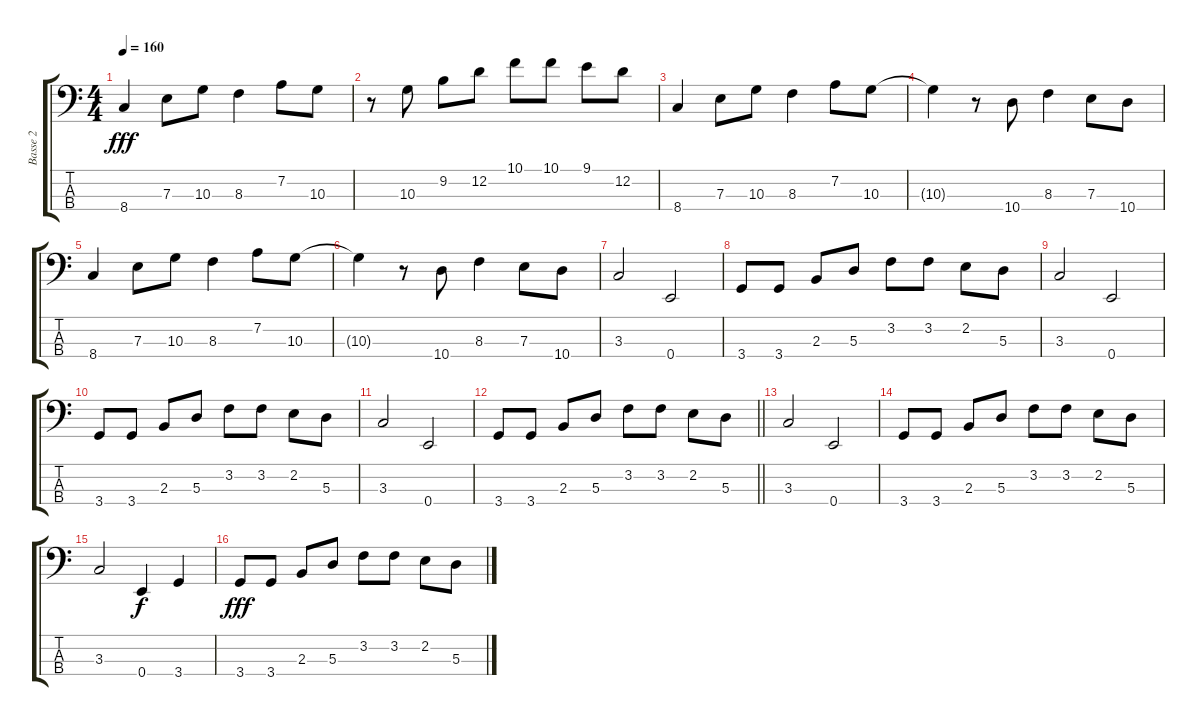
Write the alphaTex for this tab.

\track ("Basse 2" "Basse 2") {instrument electricbassfinger}
\staff {score tabs}
\tuning (G2 D2 A1 E1) {hide}
\ts (4 4)
\tempo 160
\clef f4
\ks c
8.4.4{dy fff} 7.3.8 10.3.8 8.3.4 7.2.8 10.3.8 |
r.8 10.3.8 9.2.8 12.2.8 10.1.8 10.1.8 9.1.8 12.2.8 |
8.4.4 7.3.8 10.3.8 8.3.4 7.2.8 10.3.8 |
10.3{t}.4 r.8 10.4.8 8.3.4 7.3.8 10.4.8 |
8.4.4 7.3.8 10.3.8 8.3.4 7.2.8 10.3.8 |
10.3{t}.4 r.8 10.4.8 8.3.4 7.3.8 10.4.8 |
3.3.2 0.4.2 |
3.4.8 3.4.8 2.3.8 5.3.8 3.2.8 3.2.8 2.2.8 5.3.8 |
3.3.2 0.4.2 |
3.4.8 3.4.8 2.3.8 5.3.8 3.2.8 3.2.8 2.2.8 5.3.8 |
3.3.2 0.4.2 |
\barLineRight lightlight
3.4.8 3.4.8 2.3.8 5.3.8 3.2.8 3.2.8 2.2.8 5.3.8 |
3.3.2 0.4.2 |
3.4.8 3.4.8 2.3.8 5.3.8 3.2.8 3.2.8 2.2.8 5.3.8 |
3.3.2 0.4.4{dy f} 3.4.4 |
3.4.8{dy fff} 3.4.8 2.3.8 5.3.8 3.2.8 3.2.8 2.2.8 5.3.8
